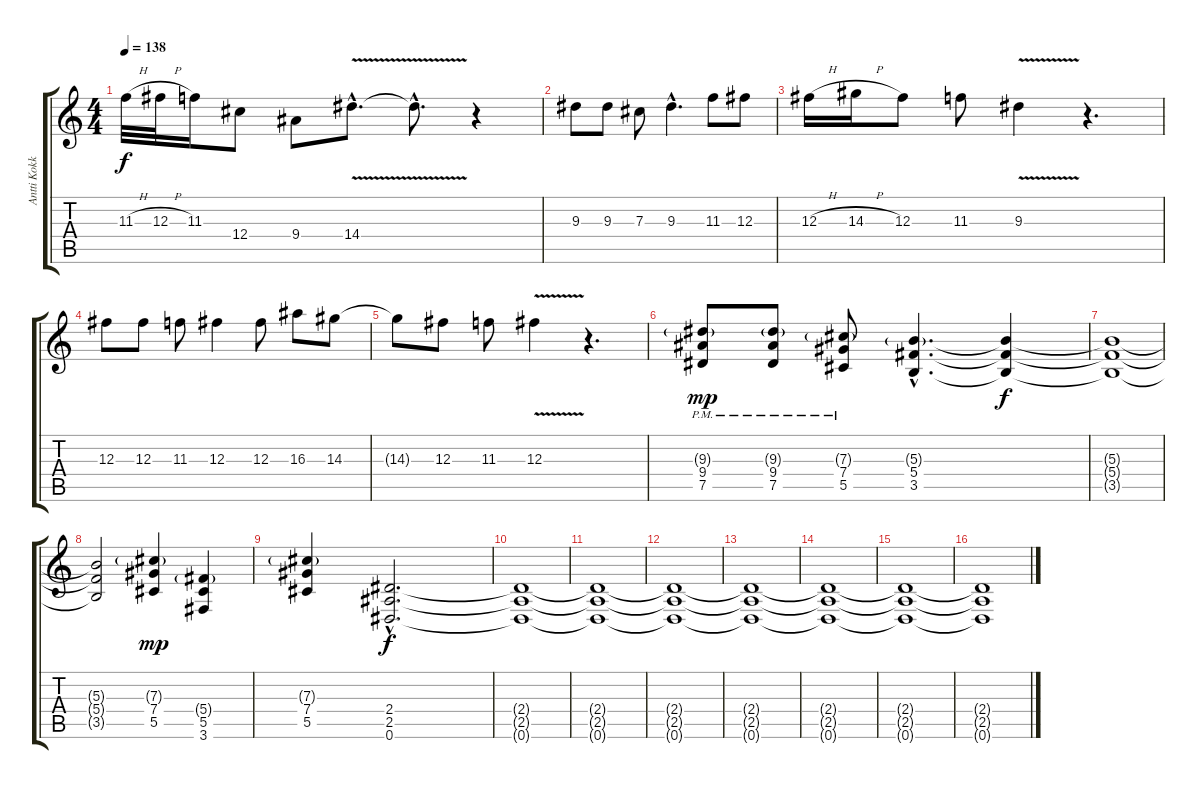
\track ("Antti Kokko" "Antti Kokk") {instrument distortionguitar}
\staff {score tabs}
\tuning (Eb4 Bb3 Gb3 Db3 Ab2 Eb2) {hide}
\ts (4 4)
\tempo 138
\clef g2
\ks c
11.3{h}.32{dy f} 12.3{h}.32 11.3.16 12.4.8 9.4.8 14.4{v hac}.8{d} 14.4{hac t}.8{d} r.4 |
9.3.8 9.3.8 7.3.8 9.3{hac}.4{d} 11.3.8 12.3.8 |
12.3{h}.16 14.3{h}.16 12.3.8 11.3.8 9.3{v}.4 r.4{d} |
12.3.8 12.3.8 11.3.8 12.3.4 12.3.8 16.3.8 14.3.8 |
14.3{t}.8 12.3.8 11.3.8 12.3{v}.4 r.4{d} |
(9.3{g pm} 9.4{pm} 7.5{pm}).8{dy mp} (9.3{g pm} 9.4{pm} 7.5{pm}).8 (7.3{g pm} 7.4{pm} 5.5{pm}).8 (5.3{g hac} 5.4{hac} 3.5{hac}).4{d} (5.3{t} 5.4{t} 3.5{t}).4{dy f} |
(5.3{t} 5.4{t} 3.5{t}).1 |
(5.3{t} 5.4{t} 3.5{t}).2 (7.3{g} 7.4 5.5).4{dy mp} (5.4{g} 5.5 3.6).4 |
(7.3{g} 7.4 5.5).4 (2.4{hac} 2.5{hac} 0.6{hac}).2{d dy f volume 8} |
(2.4{t} 2.5{t} 0.6{t}).1 |
(2.4{t} 2.5{t} 0.6{t}).1 |
(2.4{t} 2.5{t} 0.6{t}).1 |
(2.4{t} 2.5{t} 0.6{t}).1 |
(2.4{t} 2.5{t} 0.6{t}).1{volume 0} |
(2.4{t} 2.5{t} 0.6{t}).1 |
(2.4{t} 2.5{t} 0.6{t}).1
